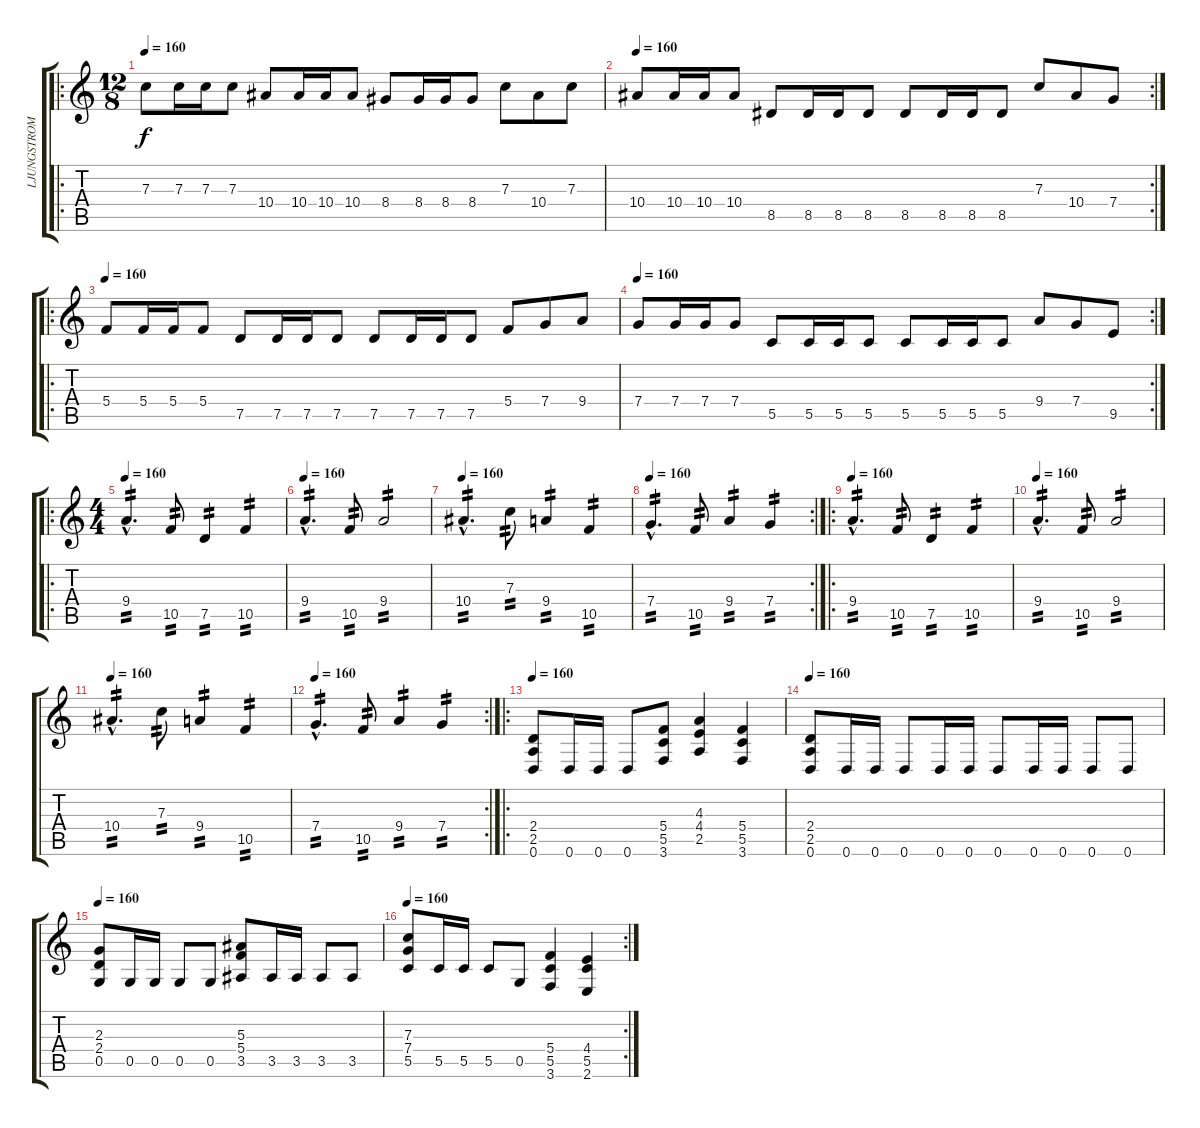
\track ("LJUNGSTROM DISTORTION" "LJUNGSTROM") {instrument distortionguitar}
\staff {score tabs}
\tuning (D4 A3 F3 C3 G2 D2) {hide}
\ro
\ts (12 8)
\tempo 160
\clef g2
\ks c
7.3.8{dy f} 7.3.16 7.3.16 7.3.8 10.4.8 10.4.16 10.4.16 10.4.8 8.4.8 8.4.16 8.4.16 8.4.8 7.3.8 10.4.8 7.3.8 |
\rc 2
\tempo 160
10.4.8 10.4.16 10.4.16 10.4.8 8.5.8 8.5.16 8.5.16 8.5.8 8.5.8 8.5.16 8.5.16 8.5.8 7.3.8 10.4.8 7.4.8 |
\ro
\tempo 160
5.4.8 5.4.16 5.4.16 5.4.8 7.5.8 7.5.16 7.5.16 7.5.8 7.5.8 7.5.16 7.5.16 7.5.8 5.4.8 7.4.8 9.4.8 |
\rc 2
\tempo 160
7.4.8 7.4.16 7.4.16 7.4.8 5.5.8 5.5.16 5.5.16 5.5.8 5.5.8 5.5.16 5.5.16 5.5.8 9.4.8 7.4.8 9.5.8 |
\ro
\ts (4 4)
\tempo 160
9.4{hac}.4{d tp 2} 10.5.8{tp 2} 7.5.4{tp 2} 10.5.4{tp 2} |
\tempo 160
9.4{hac}.4{d tp 2} 10.5.8{tp 2} 9.4.2{tp 2} |
\tempo 160
10.4{hac}.4{d tp 2} 7.3.8{tp 2} 9.4.4{tp 2} 10.5.4{tp 2} |
\rc 2
\tempo 160
7.4{hac}.4{d tp 2} 10.5.8{tp 2} 9.4.4{tp 2} 7.4.4{tp 2} |
\ro
\tempo 160
9.4{hac}.4{d tp 2} 10.5.8{tp 2} 7.5.4{tp 2} 10.5.4{tp 2} |
\tempo 160
9.4{hac}.4{d tp 2} 10.5.8{tp 2} 9.4.2{tp 2} |
\tempo 160
10.4{hac}.4{d tp 2} 7.3.8{tp 2} 9.4.4{tp 2} 10.5.4{tp 2} |
\rc 2
\tempo 160
7.4{hac}.4{d tp 2} 10.5.8{tp 2} 9.4.4{tp 2} 7.4.4{tp 2} |
\ro
\tempo 160
(2.4 2.5 0.6).8 0.6.16 0.6.16 0.6.8 (5.4 5.5 3.6).8 (4.3 4.4 2.5).4 (5.4 5.5 3.6).4 |
\tempo 160
(2.4 2.5 0.6).8 0.6.16 0.6.16 0.6.8 0.6.16 0.6.16 0.6.8 0.6.16 0.6.16 0.6.8 0.6.8 |
\tempo 160
(2.3 2.4 0.5).8 0.5.16 0.5.16 0.5.8 0.5.8 (5.3 5.4 3.5).8 3.5.16 3.5.16 3.5.8 3.5.8 |
\rc 2
\tempo 160
(7.3 7.4 5.5).8 5.5.16 5.5.16 5.5.8 0.5.8 (5.4 5.5 3.6).4 (4.4 5.5 2.6).4
